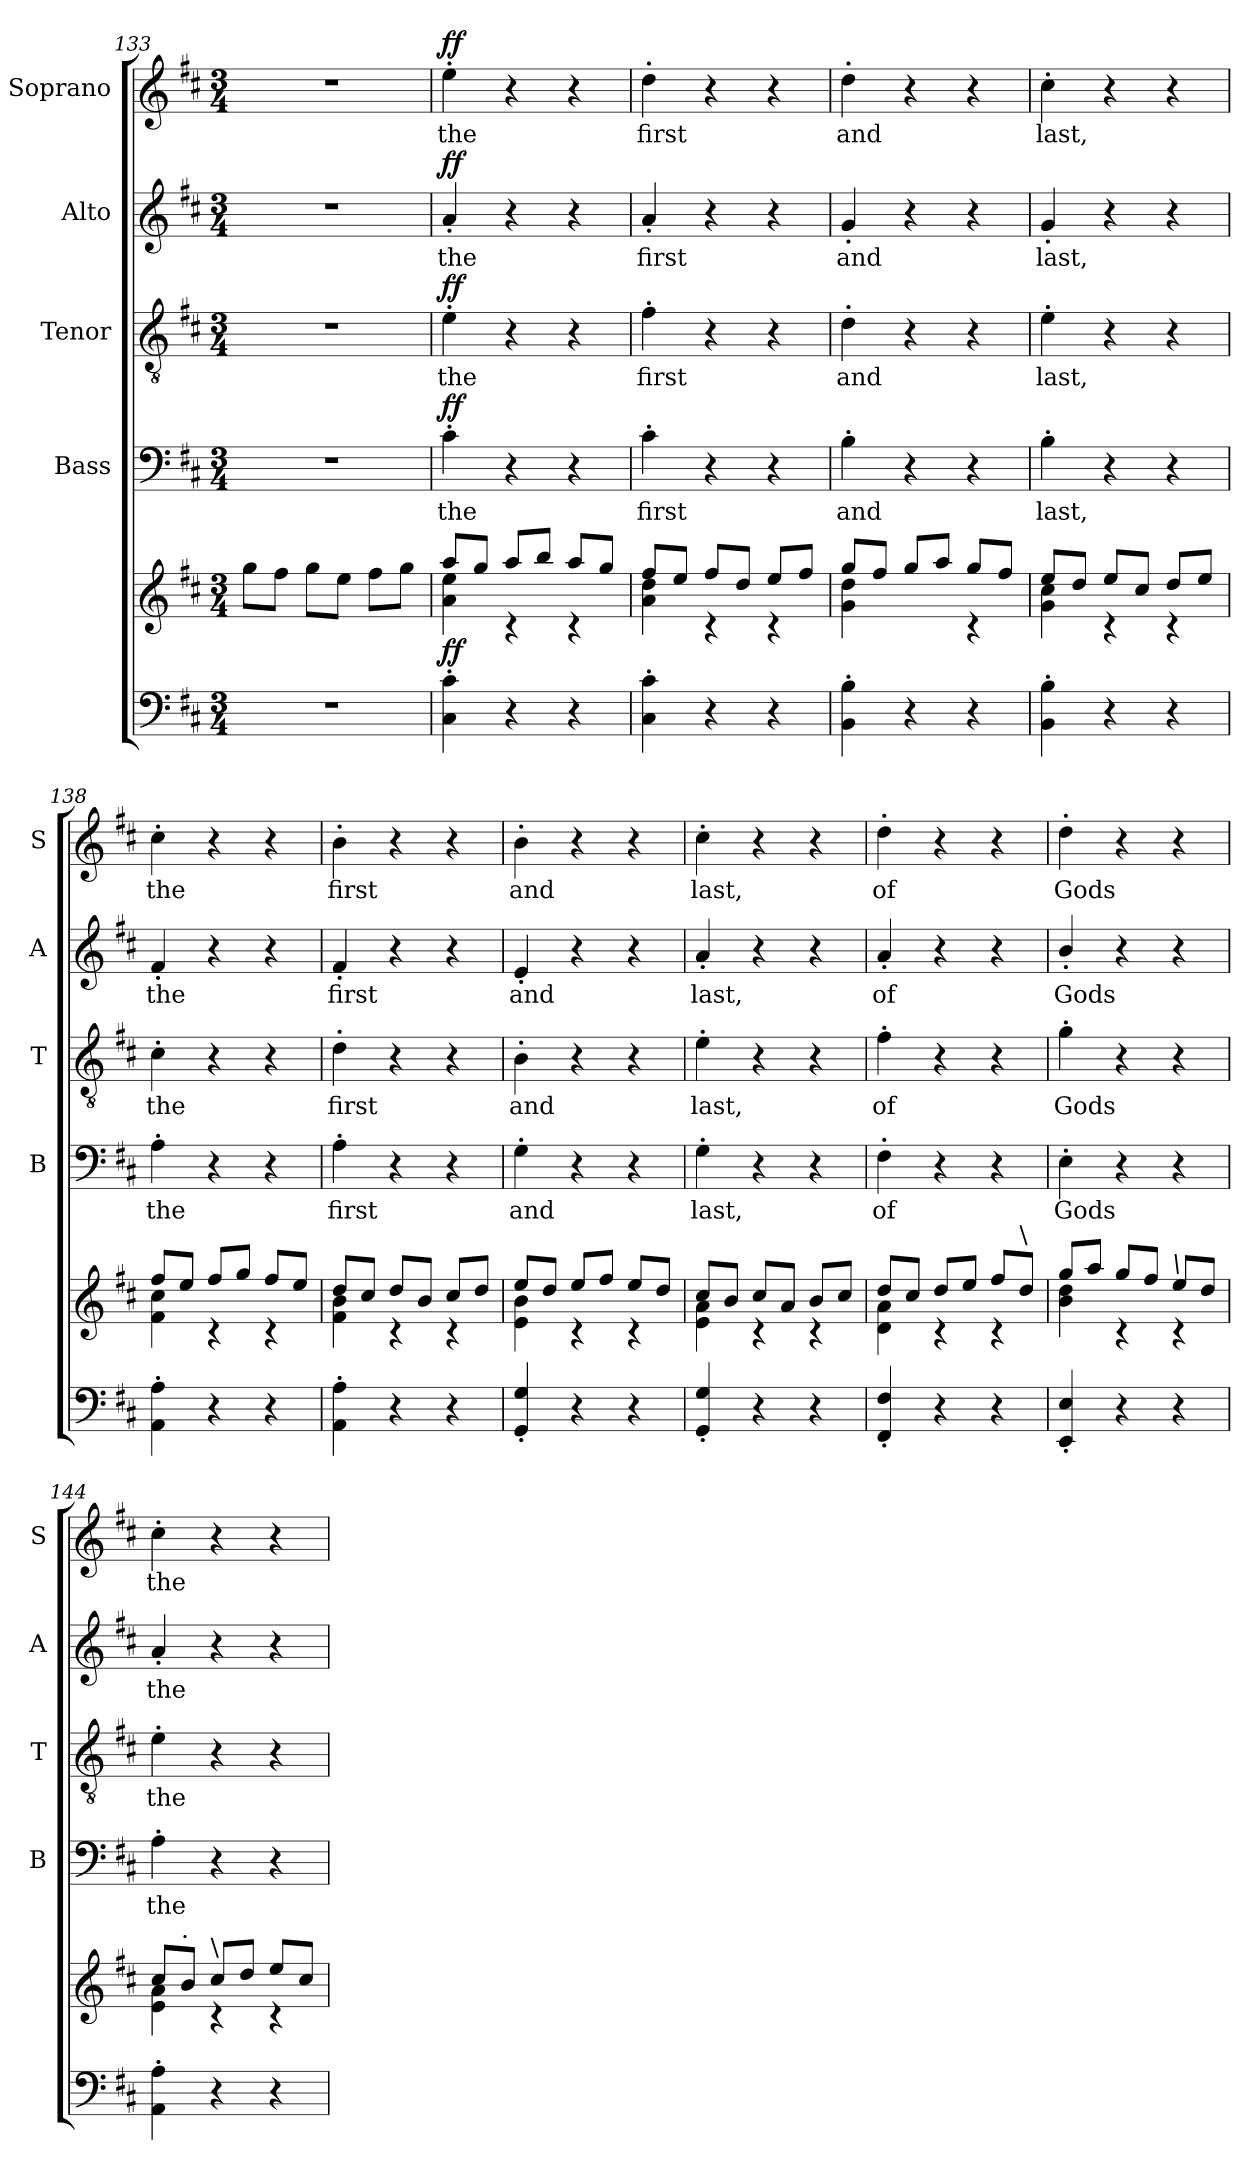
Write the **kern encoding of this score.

**kern	**kern	**dynam	**kern	**text	**dynam	**kern	**text	**dynam	**kern	**text	**dynam	**kern	**text	**dynam
*part6	*part5	*part5	*part4	*part4	*part4	*part3	*part3	*part3	*part2	*part2	*part2	*part1	*part1	*part1
*staff6	*staff5	*staff5	*staff4	*staff4	*staff4	*staff3	*staff3	*staff3	*staff2	*staff2	*staff2	*staff1	*staff1	*staff1
*	*	*	*I"Bass	*	*	*I"Tenor	*	*	*I"Alto	*	*	*I"Soprano	*	*
*	*	*	*I'B	*	*	*I'T	*	*	*I'A	*	*	*I'S	*	*
*clefF4	*clefG2	*	*clefF4	*	*	*clefGv2	*	*	*clefG2	*	*	*clefG2	*	*
*k[f#c#]	*k[f#c#]	*	*k[f#c#]	*	*	*k[f#c#]	*	*	*k[f#c#]	*	*	*k[f#c#]	*	*
*D:	*D:	*	*D:	*	*	*D:	*	*	*D:	*	*	*D:	*	*
*M3/4	*M3/4	*	*M3/4	*	*	*M3/4	*	*	*M3/4	*	*	*M3/4	*	*
=133	=133	=133	=133	=133	=133	=133	=133	=133	=133	=133	=133	=133	=133	=133
*	*^	*	*	*	*	*	*	*	*	*	*	*	*	*
2.r	8gg\L	2ryy	.	2.r	.	.	2.r	.	.	2.r	.	.	2.r	.	.
.	8ff#\J	.	.	.	.	.	.	.	.	.	.	.	.	.	.
.	8gg\L	.	.	.	.	.	.	.	.	.	.	.	.	.	.
.	8ee\J	.	.	.	.	.	.	.	.	.	.	.	.	.	.
.	8ff#\L	4ryy	.	.	.	.	.	.	.	.	.	.	.	.	.
.	8gg\J	.	.	.	.	.	.	.	.	.	.	.	.	.	.
=134	=134	=134	=134	=134	=134	=134	=134	=134	=134	=134	=134	=134	=134	=134	=134
!	!	!	!LO:DY:b	!	!LO:LY:b	!LO:DY:b	!	!LO:LY:b	!LO:DY:b	!	!LO:LY:b	!LO:DY:b	!	!LO:LY:b	!LO:DY:b
4C#\'> 4c#\'>	8aa/L	4a\ 4ee\	ff	4c#'>\	the	ff	4e'>\	the	ff	4a'</	the	ff	4ee'>\	the	ff
.	8gg/J	.	.	.	.	.	.	.	.	.	.	.	.	.	.
4r	8aa/L	4rc	.	4r	.	.	4r	.	.	4r	.	.	4r	.	.
.	8bb/J	.	.	.	.	.	.	.	.	.	.	.	.	.	.
4r	8aa/L	4rc	.	4r	.	.	4r	.	.	4r	.	.	4r	.	.
.	8gg/J	.	.	.	.	.	.	.	.	.	.	.	.	.	.
=135	=135	=135	=135	=135	=135	=135	=135	=135	=135	=135	=135	=135	=135	=135	=135
!	!	!	!	!	!LO:LY:b	!	!	!LO:LY:b	!	!	!LO:LY:b	!	!	!LO:LY:b	!
4C#\'> 4c#\'>	8ff#/L	4a\ 4dd\	.	4c#'>\	first	.	4f#'>\	first	.	4a'</	first	.	4dd'>\	first	.
.	8ee/J	.	.	.	.	.	.	.	.	.	.	.	.	.	.
4r	8ff#/L	4rc	.	4r	.	.	4r	.	.	4r	.	.	4r	.	.
.	8dd/J	.	.	.	.	.	.	.	.	.	.	.	.	.	.
4r	8ee/L	4rc	.	4r	.	.	4r	.	.	4r	.	.	4r	.	.
.	8ff#/J	.	.	.	.	.	.	.	.	.	.	.	.	.	.
=136	=136	=136	=136	=136	=136	=136	=136	=136	=136	=136	=136	=136	=136	=136	=136
!	!	!	!	!	!LO:LY:b	!	!	!LO:LY:b	!	!	!LO:LY:b	!	!	!LO:LY:b	!
4BB\'> 4B\'>	8gg/L	4g\ 4dd\	.	4B'>\	and	.	4d'>\	and	.	4g'</	and	.	4dd'>\	and	.
.	8ff#/J	.	.	.	.	.	.	.	.	.	.	.	.	.	.
4r	8gg/L	4ryy	.	4r	.	.	4r	.	.	4r	.	.	4r	.	.
.	8aa/J	.	.	.	.	.	.	.	.	.	.	.	.	.	.
4r	8gg/L	4rc	.	4r	.	.	4r	.	.	4r	.	.	4r	.	.
.	8ff#/J	.	.	.	.	.	.	.	.	.	.	.	.	.	.
=137	=137	=137	=137	=137	=137	=137	=137	=137	=137	=137	=137	=137	=137	=137	=137
!	!	!	!	!	!LO:LY:b	!	!	!LO:LY:b	!	!	!LO:LY:b	!	!	!LO:LY:b	!
4BB\'> 4B\'>	8ee/L	4g\ 4cc#\	.	4B'>\	last,	.	4e'>\	last,	.	4g'</	last,	.	4cc#'>\	last,	.
.	8dd/J	.	.	.	.	.	.	.	.	.	.	.	.	.	.
4r	8ee/L	4rc	.	4r	.	.	4r	.	.	4r	.	.	4r	.	.
.	8cc#/J	.	.	.	.	.	.	.	.	.	.	.	.	.	.
4r	8dd/L	4rc	.	4r	.	.	4r	.	.	4r	.	.	4r	.	.
.	8ee/J	.	.	.	.	.	.	.	.	.	.	.	.	.	.
!!LO:LB:g=z
=138	=138	=138	=138	=138	=138	=138	=138	=138	=138	=138	=138	=138	=138	=138	=138
!	!	!	!	!	!LO:LY:b	!	!	!LO:LY:b	!	!	!LO:LY:b	!	!	!LO:LY:b	!
4AA\'> 4A\'>	8ff#/L	4f#\ 4cc#\	.	4A'>\	the	.	4c#'>\	the	.	4f#'</	the	.	4cc#'>\	the	.
.	8ee/J	.	.	.	.	.	.	.	.	.	.	.	.	.	.
4r	8ff#/L	4rc	.	4r	.	.	4r	.	.	4r	.	.	4r	.	.
.	8gg/J	.	.	.	.	.	.	.	.	.	.	.	.	.	.
4r	8ff#/L	4rc	.	4r	.	.	4r	.	.	4r	.	.	4r	.	.
.	8ee/J	.	.	.	.	.	.	.	.	.	.	.	.	.	.
=139	=139	=139	=139	=139	=139	=139	=139	=139	=139	=139	=139	=139	=139	=139	=139
!	!	!	!	!	!LO:LY:b	!	!	!LO:LY:b	!	!	!LO:LY:b	!	!	!LO:LY:b	!
4AA\'> 4A\'>	8dd/L	4f#\ 4b\	.	4A'>\	first	.	4d'>\	first	.	4f#'</	first	.	4b'>\	first	.
.	8cc#/J	.	.	.	.	.	.	.	.	.	.	.	.	.	.
4r	8dd/L	4rc	.	4r	.	.	4r	.	.	4r	.	.	4r	.	.
.	8b/J	.	.	.	.	.	.	.	.	.	.	.	.	.	.
4r	8cc#/L	4rc	.	4r	.	.	4r	.	.	4r	.	.	4r	.	.
.	8dd/J	.	.	.	.	.	.	.	.	.	.	.	.	.	.
=140	=140	=140	=140	=140	=140	=140	=140	=140	=140	=140	=140	=140	=140	=140	=140
!	!	!	!	!	!LO:LY:b	!	!	!LO:LY:b	!	!	!LO:LY:b	!	!	!LO:LY:b	!
4GG/'< 4G/'<	8ee/L	4e\ 4b\	.	4G'>\	and	.	4B'>\	and	.	4e'</	and	.	4b'>\	and	.
.	8dd/J	.	.	.	.	.	.	.	.	.	.	.	.	.	.
4r	8ee/L	4rc	.	4r	.	.	4r	.	.	4r	.	.	4r	.	.
.	8ff#/J	.	.	.	.	.	.	.	.	.	.	.	.	.	.
4r	8ee/L	4rc	.	4r	.	.	4r	.	.	4r	.	.	4r	.	.
.	8dd/J	.	.	.	.	.	.	.	.	.	.	.	.	.	.
=141	=141	=141	=141	=141	=141	=141	=141	=141	=141	=141	=141	=141	=141	=141	=141
!	!	!	!	!	!LO:LY:b	!	!	!LO:LY:b	!	!	!LO:LY:b	!	!	!LO:LY:b	!
4GG/'< 4G/'<	8cc#/L	4e\ 4a\	.	4G'>\	last,	.	4e'>\	last,	.	4a'</	last,	.	4cc#'>\	last,	.
.	8b/J	.	.	.	.	.	.	.	.	.	.	.	.	.	.
4r	8cc#/L	4rc	.	4r	.	.	4r	.	.	4r	.	.	4r	.	.
.	8a/J	.	.	.	.	.	.	.	.	.	.	.	.	.	.
4r	8b/L	4rc	.	4r	.	.	4r	.	.	4r	.	.	4r	.	.
.	8cc#/J	.	.	.	.	.	.	.	.	.	.	.	.	.	.
=142	=142	=142	=142	=142	=142	=142	=142	=142	=142	=142	=142	=142	=142	=142	=142
!	!	!	!	!	!LO:LY:b	!	!	!LO:LY:b	!	!	!LO:LY:b	!	!	!LO:LY:b	!
4FF#/'< 4F#/'<	8dd/L	4d\ 4a\	.	4F#'>\	of	.	4f#'>\	of	.	4a'</	of	.	4dd'>\	of	.
.	8cc#/J	.	.	.	.	.	.	.	.	.	.	.	.	.	.
4r	8dd/L	4rc	.	4r	.	.	4r	.	.	4r	.	.	4r	.	.
.	8ee/J	.	.	.	.	.	.	.	.	.	.	.	.	.	.
4r	8ff#/L	4rc	.	4r	.	.	4r	.	.	4r	.	.	4r	.	.
!	!LO:TX:a:t=\	!	!	!	!	!	!	!	!	!	!	!	!	!	!
.	8dd/J	.	.	.	.	.	.	.	.	.	.	.	.	.	.
=143	=143	=143	=143	=143	=143	=143	=143	=143	=143	=143	=143	=143	=143	=143	=143
!	!	!	!	!	!LO:LY:b	!	!	!LO:LY:b	!	!	!LO:LY:b	!	!	!LO:LY:b	!
4EE/'< 4E/'<	8gg/L	4b\ 4dd\	.	4E'>\	Gods	.	4g'>\	Gods	.	4b'>/	Gods	.	4dd'>\	Gods	.
.	8aa/J	.	.	.	.	.	.	.	.	.	.	.	.	.	.
4r	8gg/L	4rc	.	4r	.	.	4r	.	.	4r	.	.	4r	.	.
.	8ff#/J	.	.	.	.	.	.	.	.	.	.	.	.	.	.
!	!LO:TX:a:i:t=\	!	!	!	!	!	!	!	!	!	!	!	!	!	!
4r	8ee/L	4rc	.	4r	.	.	4r	.	.	4r	.	.	4r	.	.
.	8dd/J	.	.	.	.	.	.	.	.	.	.	.	.	.	.
=144	=144	=144	=144	=144	=144	=144	=144	=144	=144	=144	=144	=144	=144	=144	=144
!	!	!	!	!	!LO:LY:b	!	!	!LO:LY:b	!	!	!LO:LY:b	!	!	!LO:LY:b	!
4AA\'> 4A\'>	8cc#/L	4e\ 4a\	.	4A'>\	the	.	4e'>\	the	.	4a'</	the	.	4cc#'>\	the	.
!	!LO:TX:a:t=.	!	!	!	!	!	!	!	!	!	!	!	!	!	!
.	8b/J	.	.	.	.	.	.	.	.	.	.	.	.	.	.
!	!LO:TX:a:t=\	!	!	!	!	!	!	!	!	!	!	!	!	!	!
4r	8cc#/L	4rc	.	4r	.	.	4r	.	.	4r	.	.	4r	.	.
.	8dd/J	.	.	.	.	.	.	.	.	.	.	.	.	.	.
4r	8ee/L	4rc	.	4r	.	.	4r	.	.	4r	.	.	4r	.	.
.	8cc#/J	.	.	.	.	.	.	.	.	.	.	.	.	.	.
*	*v	*v	*	*	*	*	*	*	*	*	*	*	*	*	*
=	=	=	=	=	=	=	=	=	=	=	=	=	=	=
*-	*-	*-	*-	*-	*-	*-	*-	*-	*-	*-	*-	*-	*-	*-
